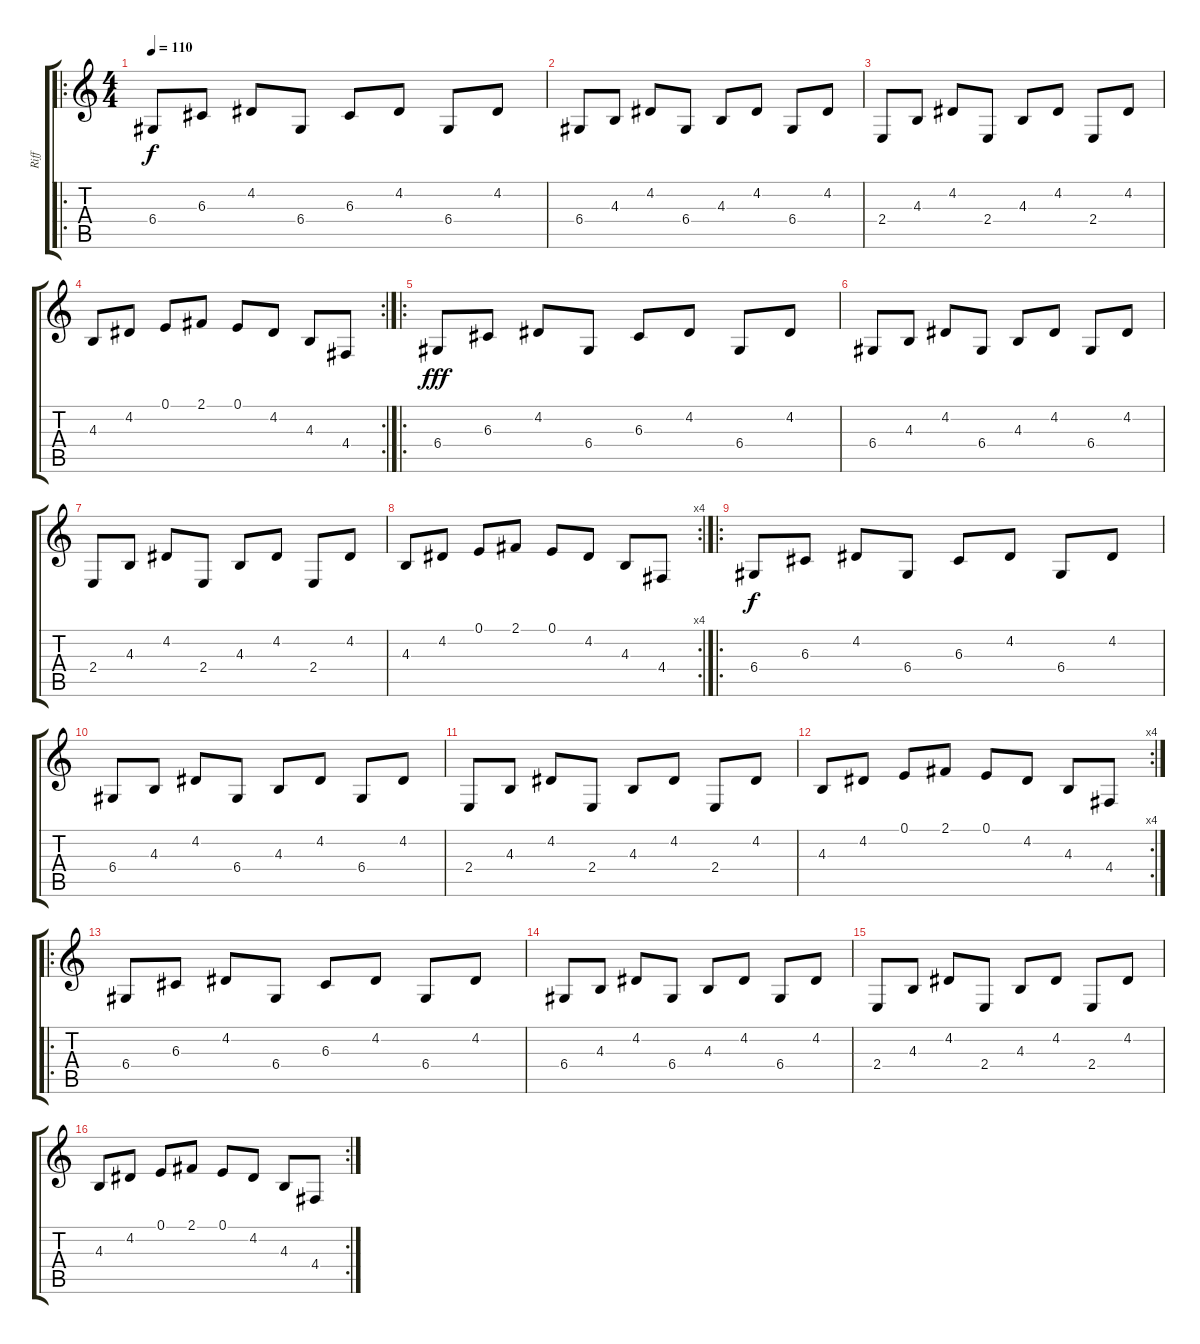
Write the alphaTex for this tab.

\track ("Riff " "Riff ") {instrument acousticgrandpiano}
\staff {score tabs}
\tuning (E4 B3 G3 D3 A2 E2) {hide}
\ro
\ts (4 4)
\tempo 110
\clef g2
\ks c
6.4.8{dy f instrument acousticgrandpiano} 6.3.8 4.2.8 6.4.8 6.3.8 4.2.8 6.4.8 4.2.8 |
6.4.8 4.3.8 4.2.8 6.4.8 4.3.8 4.2.8 6.4.8 4.2.8 |
2.4.8 4.3.8 4.2.8 2.4.8 4.3.8 4.2.8 2.4.8 4.2.8 |
\rc 2
4.3.8 4.2.8 0.1.8 2.1.8 0.1.8 4.2.8 4.3.8 4.4.8 |
\ro
6.4.8{dy fff} 6.3.8 4.2.8 6.4.8 6.3.8 4.2.8 6.4.8 4.2.8 |
6.4.8 4.3.8 4.2.8 6.4.8 4.3.8 4.2.8 6.4.8 4.2.8 |
2.4.8 4.3.8 4.2.8 2.4.8 4.3.8 4.2.8 2.4.8 4.2.8 |
\rc 4
4.3.8 4.2.8 0.1.8 2.1.8 0.1.8 4.2.8 4.3.8 4.4.8 |
\ro
6.4.8{dy f} 6.3.8 4.2.8 6.4.8 6.3.8 4.2.8 6.4.8 4.2.8 |
6.4.8 4.3.8 4.2.8 6.4.8 4.3.8 4.2.8 6.4.8 4.2.8 |
2.4.8 4.3.8 4.2.8 2.4.8 4.3.8 4.2.8 2.4.8 4.2.8 |
\rc 4
4.3.8 4.2.8 0.1.8 2.1.8 0.1.8 4.2.8 4.3.8 4.4.8 |
\ro
6.4.8 6.3.8 4.2.8 6.4.8 6.3.8 4.2.8 6.4.8 4.2.8 |
6.4.8 4.3.8 4.2.8 6.4.8 4.3.8 4.2.8 6.4.8 4.2.8 |
2.4.8 4.3.8 4.2.8 2.4.8 4.3.8 4.2.8 2.4.8 4.2.8 |
\rc 2
4.3.8 4.2.8 0.1.8 2.1.8 0.1.8 4.2.8 4.3.8 4.4.8
